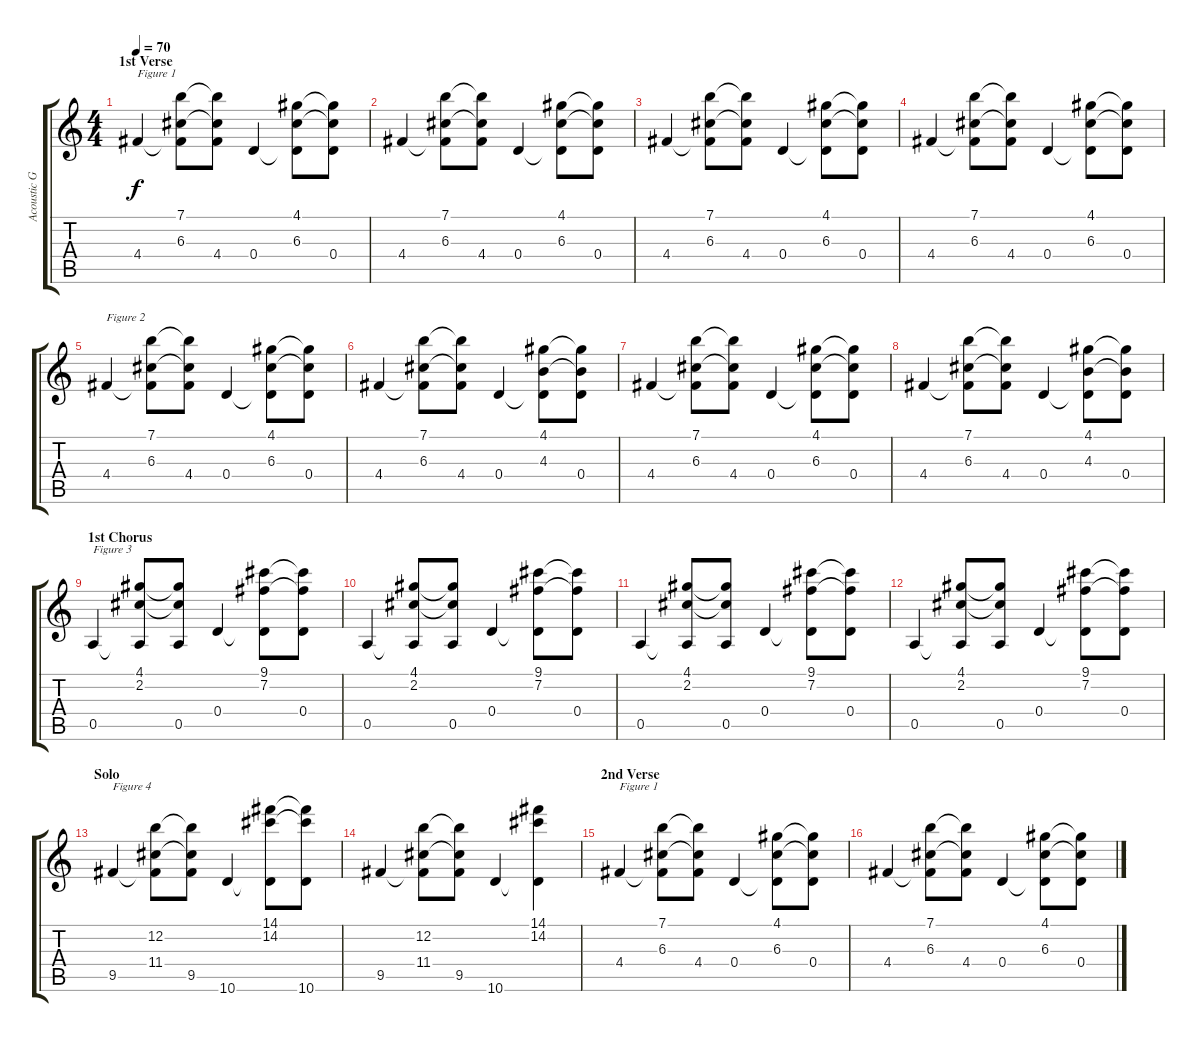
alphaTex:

\track ("Acoustic Guitar - John Frusciante" "Acoustic G") {instrument acousticguitarsteel}
\staff {score tabs}
\tuning (E4 B3 G3 D3 A2 E2) {hide}
\ts (4 4)
\section ("" "1st Verse")
\tempo 70
\clef g2
\ks c
4.4.4{txt "Figure 1" dy f instrument acousticguitarsteel} (7.1 6.3 4.4{t}).8 (7.1{t} 6.3{t} 4.4).8 0.4.4 (4.1 6.3 0.4{t}).8 (4.1{t} 6.3{t} 0.4).8 |
4.4.4 (7.1 6.3 4.4{t}).8 (7.1{t} 6.3{t} 4.4).8 0.4.4 (4.1 6.3 0.4{t}).8 (4.1{t} 6.3{t} 0.4).8 |
4.4.4 (7.1 6.3 4.4{t}).8 (7.1{t} 6.3{t} 4.4).8 0.4.4 (4.1 6.3 0.4{t}).8 (4.1{t} 6.3{t} 0.4).8 |
4.4.4 (7.1 6.3 4.4{t}).8 (7.1{t} 6.3{t} 4.4).8 0.4.4 (4.1 6.3 0.4{t}).8 (4.1{t} 6.3{t} 0.4).8 |
4.4.4{txt "Figure 2"} (7.1 6.3 4.4{t}).8 (7.1{t} 6.3{t} 4.4).8 0.4.4 (4.1 6.3 0.4{t}).8 (4.1{t} 6.3{t} 0.4).8 |
4.4.4 (7.1 6.3 4.4{t}).8 (7.1{t} 6.3{t} 4.4).8 0.4.4 (4.1 4.3 0.4{t}).8 (4.1{t} 4.3{t} 0.4).8 |
4.4.4 (7.1 6.3 4.4{t}).8 (7.1{t} 6.3{t} 4.4).8 0.4.4 (4.1 6.3 0.4{t}).8 (4.1{t} 6.3{t} 0.4).8 |
4.4.4 (7.1 6.3 4.4{t}).8 (7.1{t} 6.3{t} 4.4).8 0.4.4 (4.1 4.3 0.4{t}).8 (4.1{t} 4.3{t} 0.4).8 |
\section ("" "1st Chorus")
0.5.4{txt "Figure 3"} (4.1 2.2 0.5{t}).8 (4.1{t} 2.2{t} 0.5).8 0.4.4 (9.1 7.2 0.4{t}).8 (9.1{t} 7.2{t} 0.4).8 |
0.5.4 (4.1 2.2 0.5{t}).8 (4.1{t} 2.2{t} 0.5).8 0.4.4 (9.1 7.2 0.4{t}).8 (9.1{t} 7.2{t} 0.4).8 |
0.5.4 (4.1 2.2 0.5{t}).8 (4.1{t} 2.2{t} 0.5).8 0.4.4 (9.1 7.2 0.4{t}).8 (9.1{t} 7.2{t} 0.4).8 |
0.5.4 (4.1 2.2 0.5{t}).8 (4.1{t} 2.2{t} 0.5).8 0.4.4 (9.1 7.2 0.4{t}).8 (9.1{t} 7.2{t} 0.4).8 |
\section ("" "Solo")
9.5.4{txt "Figure 4"} (12.2 11.4 9.5{t}).8 (12.2{t} 11.4{t} 9.5).8 10.6.4 (14.1 14.2 10.6{t}).8 (14.1{t} 14.2{t} 10.6).8 |
9.5.4 (12.2 11.4 9.5{t}).8 (12.2{t} 11.4{t} 9.5).8 10.6.4 (14.1 14.2 10.6{t}).4 |
\section ("" "2nd Verse")
4.4.4{txt "Figure 1"} (7.1 6.3 4.4{t}).8 (7.1{t} 6.3{t} 4.4).8 0.4.4 (4.1 6.3 0.4{t}).8 (4.1{t} 6.3{t} 0.4).8 |
4.4.4 (7.1 6.3 4.4{t}).8 (7.1{t} 6.3{t} 4.4).8 0.4.4 (4.1 6.3 0.4{t}).8 (4.1{t} 6.3{t} 0.4).8
